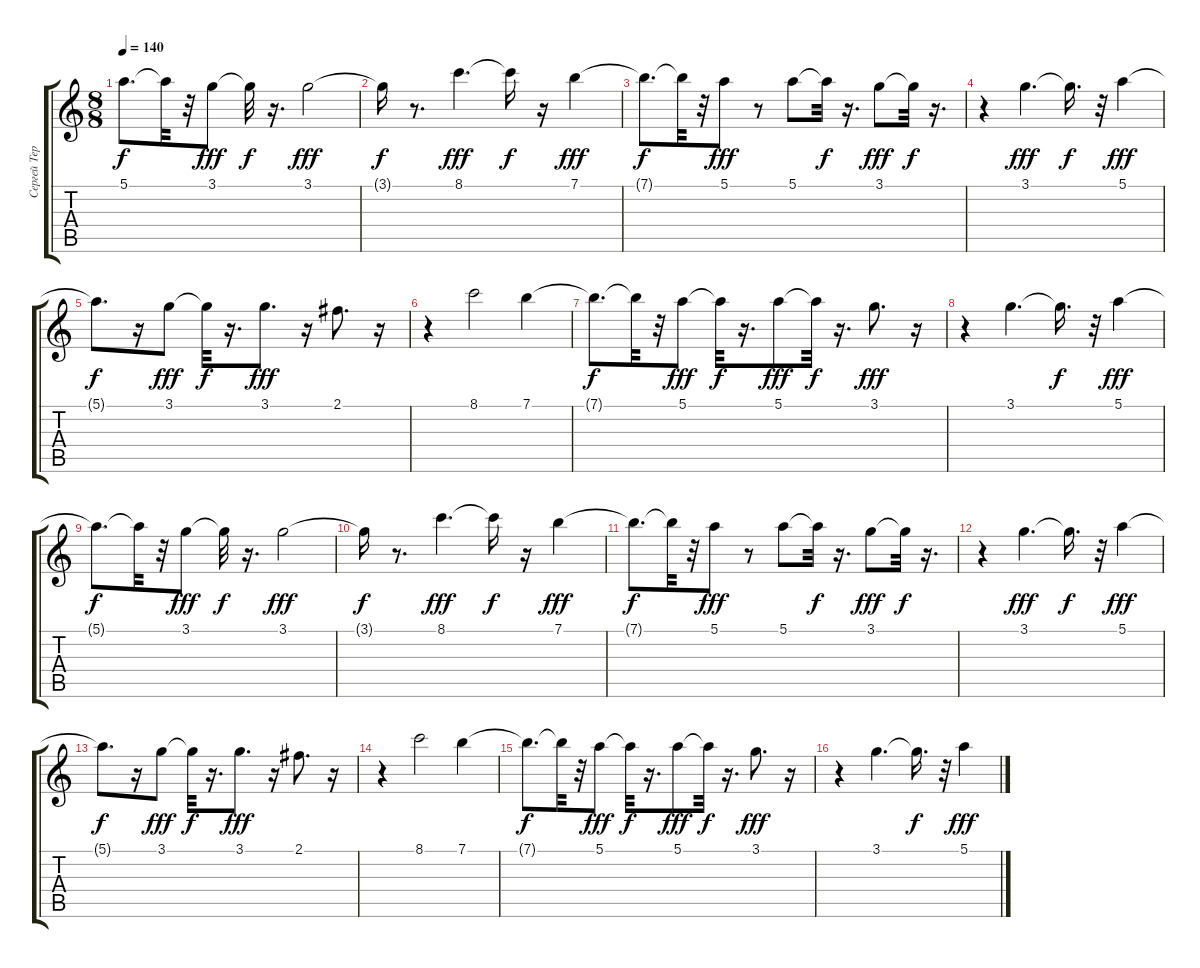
\track ("Сергей Терентьев" "Сергей Тер") {instrument acousticguitarsteel}
\staff {score tabs}
\tuning (E4 B3 G3 D3 A2 E2) {hide}
\ts (8 8)
\tempo 140
\clef g2
\ks c
5.1{t}.8{d dy f} 5.1{t}.32 r.32 3.1.8{dy fff} 3.1{t}.32{dy f} r.16{d} 3.1.2{dy fff} |
3.1{t}.16{dy f} r.8{d} 8.1.4{d dy fff} 8.1{t}.16{dy f} r.16 7.1.4{dy fff} |
7.1{t}.8{d dy f} 7.1{t}.32 r.32 5.1.8{dy fff} r.8 5.1.8 5.1{t}.32{dy f} r.16{d} 3.1.8{dy fff} 3.1{t}.32{dy f} r.16{d} |
r.4 3.1.4{d dy fff} 3.1{t}.16{d dy f} r.32 5.1.4{dy fff} |
5.1{t}.8{d dy f} r.16 3.1.8{dy fff} 3.1{t}.32{dy f} r.16{d} 3.1.8{d dy fff} r.16 2.1.8{d} r.16 |
r.4 8.1.2 7.1.4 |
7.1{t}.8{d dy f} 7.1{t}.32 r.32 5.1.8{dy fff} 5.1{t}.32{dy f} r.16{d} 5.1.8{dy fff} 5.1{t}.32{dy f} r.16{d} 3.1.8{d dy fff} r.16 |
r.4 3.1.4{d} 3.1{t}.16{d dy f} r.32 5.1.4{dy fff} |
5.1{t}.8{d dy f} 5.1{t}.32 r.32 3.1.8{dy fff} 3.1{t}.32{dy f} r.16{d} 3.1.2{dy fff} |
3.1{t}.16{dy f} r.8{d} 8.1.4{d dy fff} 8.1{t}.16{dy f} r.16 7.1.4{dy fff} |
7.1{t}.8{d dy f} 7.1{t}.32 r.32 5.1.8{dy fff} r.8 5.1.8 5.1{t}.32{dy f} r.16{d} 3.1.8{dy fff} 3.1{t}.32{dy f} r.16{d} |
r.4 3.1.4{d dy fff} 3.1{t}.16{d dy f} r.32 5.1.4{dy fff} |
5.1{t}.8{d dy f} r.16 3.1.8{dy fff} 3.1{t}.32{dy f} r.16{d} 3.1.8{d dy fff} r.16 2.1.8{d} r.16 |
r.4 8.1.2 7.1.4 |
7.1{t}.8{d dy f} 7.1{t}.32 r.32 5.1.8{dy fff} 5.1{t}.32{dy f} r.16{d} 5.1.8{dy fff} 5.1{t}.32{dy f} r.16{d} 3.1.8{d dy fff} r.16 |
r.4 3.1.4{d} 3.1{t}.16{d dy f} r.32 5.1.4{dy fff}
